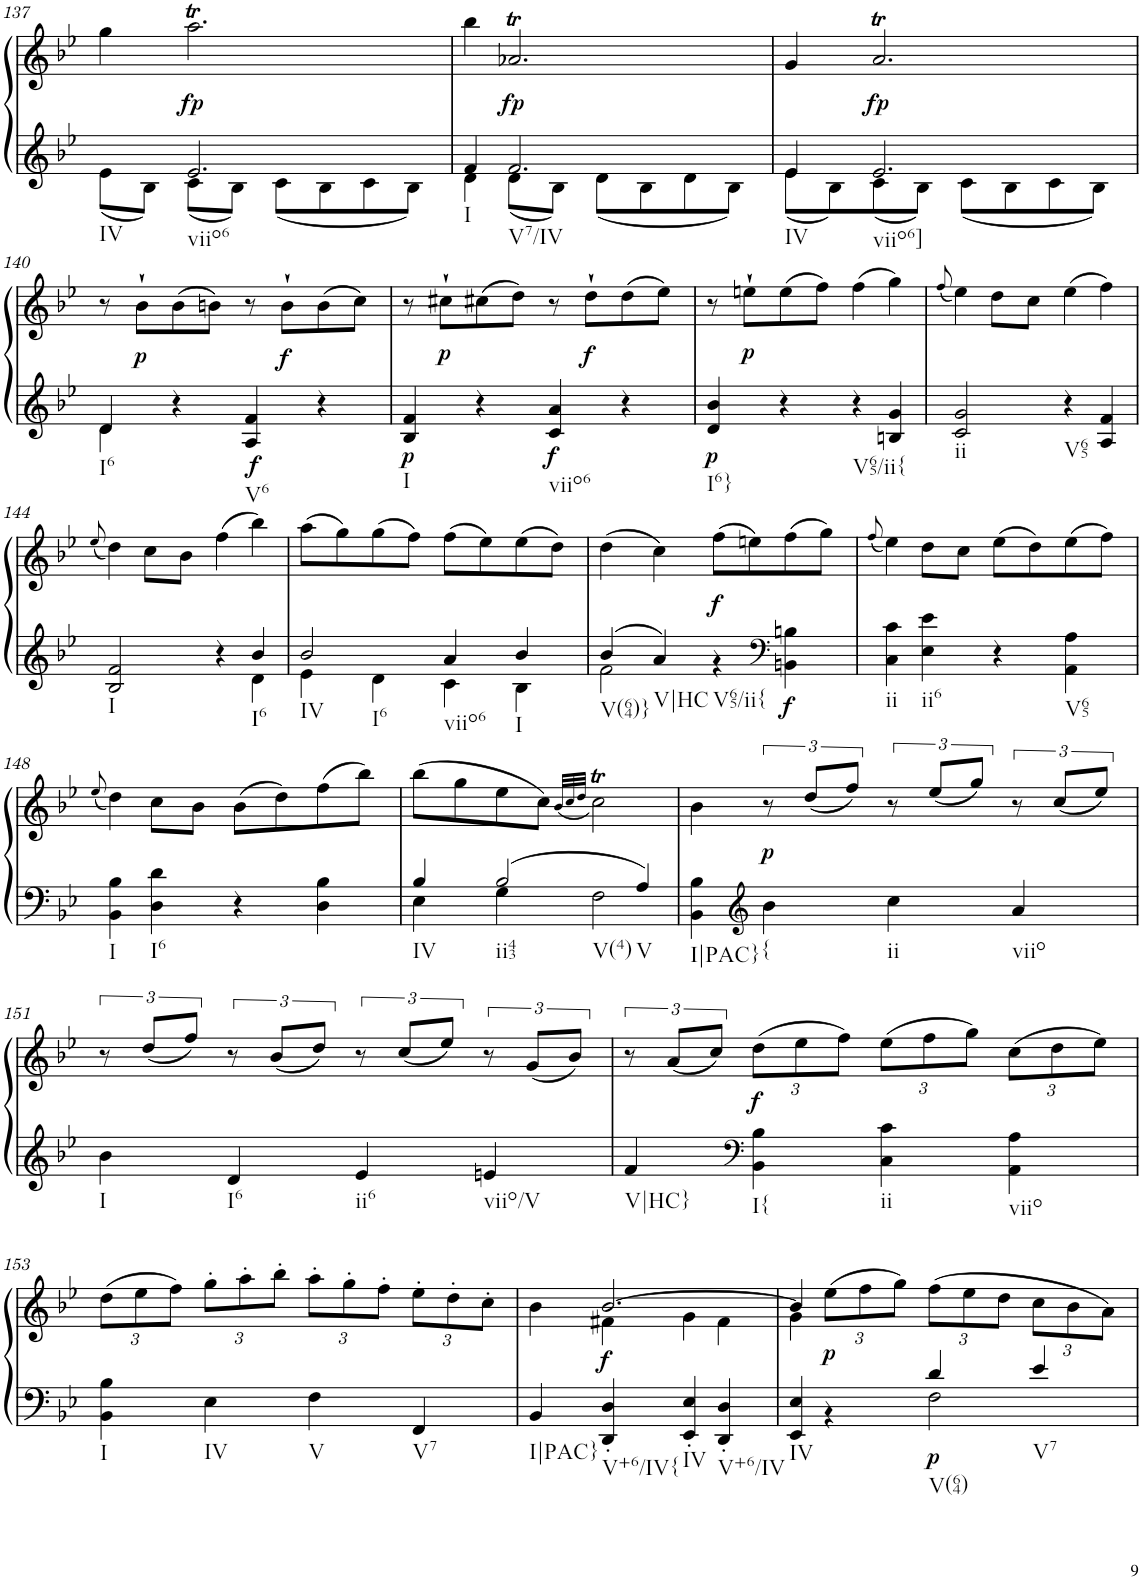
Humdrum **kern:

**kern	**kern	**dynam
*part1	*part1	*part1
*staff2	*staff1	*staff1/2
*I"Klavier linke Hand	*	*
!!LO:PB:g=z
*clefG2	*clefG2	*
*k[b-e-]	*k[b-e-]	*
*M2/2	*M2/2	*
*met(c|)	*met(c|)	*
=137	=137	=137
*^	*	*
!LO:TX:b:t=IV	!	!	!
4ryy	8e-\L	4gg\	.
.	8B-\J	.	.
!LO:TX:b:t=viio6	!	!	!
!	!	!	!LO:DY:b
2.e-/	8c\L	2.aat\	fp
.	8B-\J	.	.
.	8c\L	.	.
.	8B-\	.	.
.	8c\	.	.
.	8B-\J	.	.
=138	=138	=138	=138
!LO:TX:b:t=I	!	!	!
4f/	4d\	4bb-\	.
!LO:TX:b:t=V7/IV	!	!	!
!	!	!	!LO:DY:b
2.f/	8d\L	2.a-XT/	fp
.	8B-\J	.	.
.	8d\L	.	.
.	8B-\	.	.
.	8d\	.	.
.	8B-\J	.	.
=139	=139	=139	=139
!LO:TX:b:t=IV	!	!	!
4e-/	8e-\L	4g/	.
.	8B-\	.	.
!LO:TX:b:t=viio6]	!	!	!
!	!	!	!LO:DY:b
2.e-/	8c\	2.at/	fp
.	8B-\J	.	.
.	8c\L	.	.
.	8B-\	.	.
.	8c\	.	.
.	8B-\J	.	.
!!LO:LB:g=z
=140	=140	=140	=140
!LO:TX:b:t=I6	!	!	!
4d/	4d\	8r	.
!	!	!	!LO:DY:b
.	.	8b-`\L	p
4r	2.ryy	(8b-\	.
.	.	8bn\J)	.
!LO:TX:b:t=V6	!	!	!
!	!	!	!LO:DY:b=2
4A/ 4f/	.	8r	f
!	!	!	!LO:DY:b
.	.	8b`\L	f
4r	.	(8b\	.
.	.	8cc\J)	.
*v	*v	*	*
=141	=141	=141
!LO:TX:b:t=I	!	!
!	!	!LO:DY:b=2
4B-/ 4f/	8r	p
!	!	!LO:DY:b
.	8cc#X`\L	p
4r	(8cc#X\	.
.	8dd\J)	.
!LO:TX:b:t=viio6	!	!
!	!	!LO:DY:b=2
4c/ 4a/	8r	f
!	!	!LO:DY:b
.	8dd`\L	f
4r	(8dd\	.
.	8ee-\J)	.
=142	=142	=142
!LO:TX:b:t=I6}	!	!
!	!	!LO:DY:b=2
4d/ 4b-/	8r	p
!	!	!LO:DY:b
.	8een`\L	p
4r	(8ee\	.
.	8ff\J)	.
!LO:TX:b:t=V65/ii{	!	!
4r	(4ff\	.
4Bn/ 4g/	4gg\)	.
=143	=143	=143
.	(8qff/	.
!LO:TX:b:t=ii	!	!
2c/ 2g/	4ee-\)	.
.	8dd\L	.
.	8cc\J	.
!LO:TX:b:t=V65	!	!
4r	(4ee-\	.
4A/ 4f/	4ff\)	.
!!LO:LB:g=z
=144	=144	=144
.	(8qee-/	.
*^	*	*
!LO:TX:b:t=I	!	!	!
2B-/ 2f/	2.ryy	4dd\)	.
.	.	8cc\L	.
.	.	8b-\J	.
4r	.	(4ff\	.
!LO:TX:b:t=I6	!	!	!
4b-/	4d\	4bb-\)	.
=145	=145	=145	=145
!LO:TX:b:t=IV	!	!	!
!LO:TX:b:t=I6	!	!	!
2b-/	4e-\	(8aa\L	.
.	.	8gg\)	.
.	4d\	(8gg\	.
.	.	8ff\J)	.
!LO:TX:b:t=viio6	!	!	!
4a/	4c\	(8ff\L	.
.	.	8ee-\)	.
!LO:TX:b:t=I	!	!	!
4b-/	4B-\	(8ee-\	.
.	.	8dd\J)	.
=146	=146	=146	=146
!LO:TX:b:t=V(64)}	!	!	!
4b-/	2f\	(4dd\	.
!LO:TX:b:t=V|HC	!	!	!
4a/	.	4cc\)	.
!LO:TX:b:t=V65/ii{	!	!	!
!	!	!	!LO:DY:b
4ryy	4r	(8ff\L	f
.	.	8een\)	.
*clefF4	*	*	*
!	!	!	!LO:DY:b=2
4ryy	4BBn\ 4Bn\	(8ff\	f
.	.	8gg\J)	.
*v	*v	*	*
=147	=147	=147
.	(8qff/	.
!LO:TX:b:t=ii	!	!
4C\ 4c\	4ee-\)	.
!LO:TX:b:t=ii6	!	!
4E-\ 4e-\	8dd\L	.
.	8cc\J	.
4r	(8ee-\L	.
.	8dd\)	.
!LO:TX:b:t=V65	!	!
4AA\ 4A\	(8ee-\	.
.	8ff\J)	.
!!LO:LB:g=z
=148	=148	=148
.	(8qee-/	.
!LO:TX:b:t=I	!	!
4BB-\ 4B-\	4dd\)	.
!LO:TX:b:t=I6	!	!
4D\ 4d\	8cc\L	.
.	8b-\J	.
4r	(8b-\L	.
.	8dd\)	.
4D\ 4B-\	(8ff\	.
.	8bb-\J)	.
=149	=149	=149
*^	*	*
!LO:TX:b:t=IV	!	!	!
4B-/	4E-\	(8bb-\L	.
.	.	8gg\	.
!LO:TX:b:t=ii43	!	!	!
!LO:TX:b:t=V(4)	!	!	!
2B-/	4G\	8ee-\	.
.	.	8cc\J)	.
.	.	(32qb-/LLL	.
.	.	32qcc/	.
.	.	32qdd/JJJ	.
.	2F\	2ccT\)	.
!LO:TX:b:t=V	!	!	!
4A/	.	.	.
*v	*v	*	*
=150	=150	=150
!LO:TX:b:t=I|PAC}	!	!
4BB-\ 4B-\	4b-\	.
*clefG2	*	*
!LO:TX:b:t={	!	!
!	!	!LO:DY:b
4b-\	12r	p
.	(12dd/L	.
.	12ff/J)	.
!LO:TX:b:t=ii	!	!
4cc\	12r	.
.	(12ee-/L	.
.	12gg/J)	.
!LO:TX:b:t=viio	!	!
4a/	12r	.
.	(12cc/L	.
.	12ee-/J)	.
!!LO:LB:g=z
=151	=151	=151
!LO:TX:b:t=I	!	!
4b-\	12r	.
.	(12dd/L	.
.	12ff/J)	.
!LO:TX:b:t=I6	!	!
4d/	12r	.
.	(12b-/L	.
.	12dd/J)	.
!LO:TX:b:t=ii6	!	!
4e-/	12r	.
.	(12cc/L	.
.	12ee-/J)	.
!LO:TX:b:t=viio/V	!	!
4en/	12r	.
.	(12g/L	.
.	12b-/J)	.
=152	=152	=152
!LO:TX:b:t=V|HC}	!	!
4f/	12r	.
.	(12a/L	.
.	12cc/J)	.
*clefF4	*	*
*	*Xbrackettup	*
!LO:TX:b:t=I{	!	!
!	!	!LO:DY:b
4BB-\ 4B-\	(12dd\L	f
.	12ee-\	.
.	12ff\J)	.
!LO:TX:b:t=ii	!	!
4C\ 4c\	(12ee-\L	.
.	12ff\	.
.	12gg\J)	.
!LO:TX:b:t=viio	!	!
4AA\ 4A\	(12cc\L	.
.	12dd\	.
.	12ee-\J)	.
!!LO:LB:g=z
=153	=153	=153
!LO:TX:b:t=I	!	!
4BB-\ 4B-\	(12dd\L	.
.	12ee-\	.
.	12ff\J)	.
!LO:TX:b:t=IV	!	!
4E-\	12gg'\L	.
.	12aa'\	.
.	12bb-'\J	.
!LO:TX:b:t=V	!	!
4F\	12aa'\L	.
.	12gg'\	.
.	12ff'\J	.
!LO:TX:b:t=V7	!	!
4FF/	12ee-'\L	.
.	12dd'\	.
.	12cc'\J	.
=154	=154	=154
*	*^	*
!LO:TX:b:t=I|PAC}	!	!	!
4BB-/	4b-\	4ryy	.
!LO:TX:b:t=V+6/IV{	!	!	!
!	!	!	!LO:DY:b
4DD/' 4D/'	[2.b-/	4f#X\	f
!LO:TX:b:t=IV	!	!	!
4EE-/' 4E-/'	.	4g\	.
!LO:TX:b:t=V+6/IV	!	!	!
4DD/' 4D/'	.	4f#\	.
=155	=155	=155	=155
*^	*	*	*
!LO:TX:b:t=IV	!	!	!	!
2ryy	4EE-/ 4E-/	4b-/]	4g\	.
!	!	!	!	!LO:DY:b
.	4r	(>12ee-\L	2.ryy	p
.	.	12ff\	.	.
.	.	12gg\J)	.	.
!LO:TX:b:t=V(64)	!	!	!	!
!	!	!	!	!LO:DY:b=2
4d/	2F\	(>12ff\L	.	p
.	.	12ee-\	.	.
.	.	12dd\J	.	.
!LO:TX:b:t=V7	!	!	!	!
4e-/	.	12cc\L	.	.
.	.	12b-\	.	.
.	.	12a\J)	.	.
*v	*v	*	*	*
*	*v	*v	*
=	=	=
*-	*-	*-
